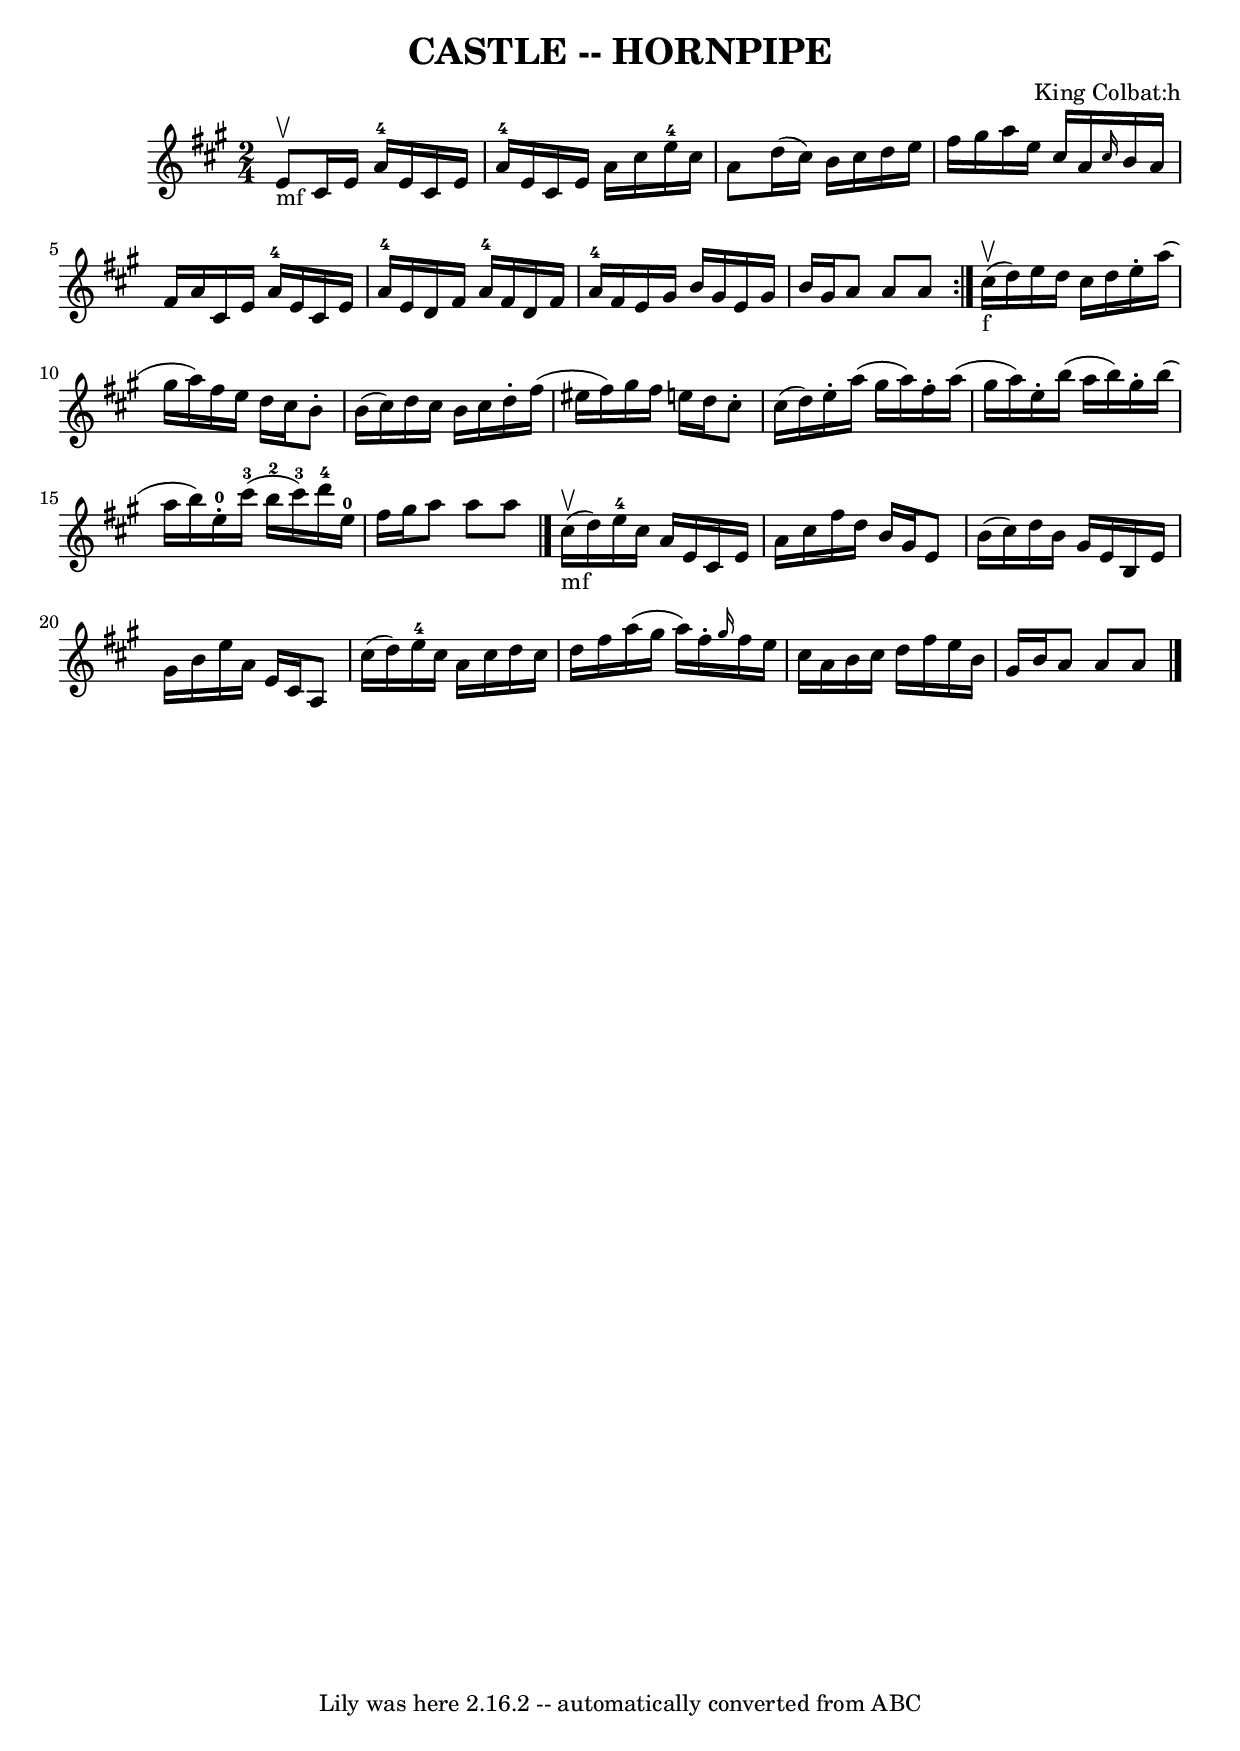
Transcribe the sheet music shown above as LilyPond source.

\version "2.16.2"
\include "Mammoth.ily"
\header {
  %% book = "Ryan's Mammoth Collection of Fiddle Tunes"
  composer = "King Colbat:h"
  crossRefNumber = "1"
  footnotes = ""
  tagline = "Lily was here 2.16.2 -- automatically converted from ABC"
  title = "CASTLE -- HORNPIPE"

}
voicedefault =  {



  \repeat volta 2 {

    \time 2/4 
    \key a \major
    e'8_"mf"^\upbow       |
    cis'16 e'16    
    a'16-4 e'16 cis'16 e'16 a'16-4 e'16    |
    cis'16    
    e'16 a'16 cis''16 e''16-4 cis''16 a'8    |
    d''16 (
    cis''16) b'16 cis''16 d''16 e''16 fis''16 gis''16    
    |
    a''16 e''16 cis''16 a'16  \grace { cis''16  
				     } b'16    
    a'16 fis'16 a'16    |
    |
    cis'16 e'16 a'16-4   
    e'16 cis'16 e'16 a'16-4 e'16    |
    d'16 fis'16 a'16-4 fis'16 d'16 fis'16 a'16-4 fis'16    |
    e'16    
    gis'16 b'16 gis'16 e'16 gis'16 b'16 gis'16    |
    a'8  
    a'8 a'8    
  } cis''16_"f"(^\upbow d''16)       |
  
  e''16 d''16 cis''16 d''16 e''16-. a''16 (gis''16 a''16) 
  |
  fis''16 e''16 d''16 cis''16 b'8-. b'16 (cis''16)   |
  d''16 cis''16 b'16 cis''16 d''16-. fis''16 (
  eis''16 fis''16)   |
  gis''16 fis''16 e''16 d''16    
  cis''8-. cis''16 (d''16)   |
  |
  e''16-. a''16 (
  gis''16 a''16) fis''16-. a''16 (gis''16 a''16)   |
  
  e''16-. b''16 (a''16 b''16) gis''16-. b''16 (a''16    
  b''16)       |
  e''16-0-. cis'''16-3(b''16-2   
  cis'''16-3) d'''16-4 e''16-0 fis''16 gis''16    |
  
  a''8 a''8 a''8    \bar "|." cis''16_"mf"(^\upbow d''16)    
  |
  e''16-4 cis''16 a'16 e'16 cis'16 e'16 a'16  
  cis''16    |
  fis''16 d''16 b'16 gis'16 e'8 b'16 (
  cis''16)   |
  d''16 b'16 gis'16 e'16 b16 e'16    
  gis'16 b'16    |
  e''16 a'16 e'16 cis'16 a8 cis''16 (
  d''16)   |
  |
  e''16-4 cis''16 a'16 cis''16 
  d''16 cis''16 d''16 fis''16    |
  a''16 (gis''16    
  a''16) fis''16-. \grace { gis''16  
			   } fis''16 e''16 cis''16    
  a'16    |
  b'16 cis''16 d''16 fis''16 e''16 b'16    
  gis'16 b'16    |
  a'8 a'8 a'8    \bar "|."   

}

\score{
  <<

    \context Staff="default"
    {
      \voicedefault 
      
    }

  >>
  \layout {
    
  }
  \midi {
  }

}
